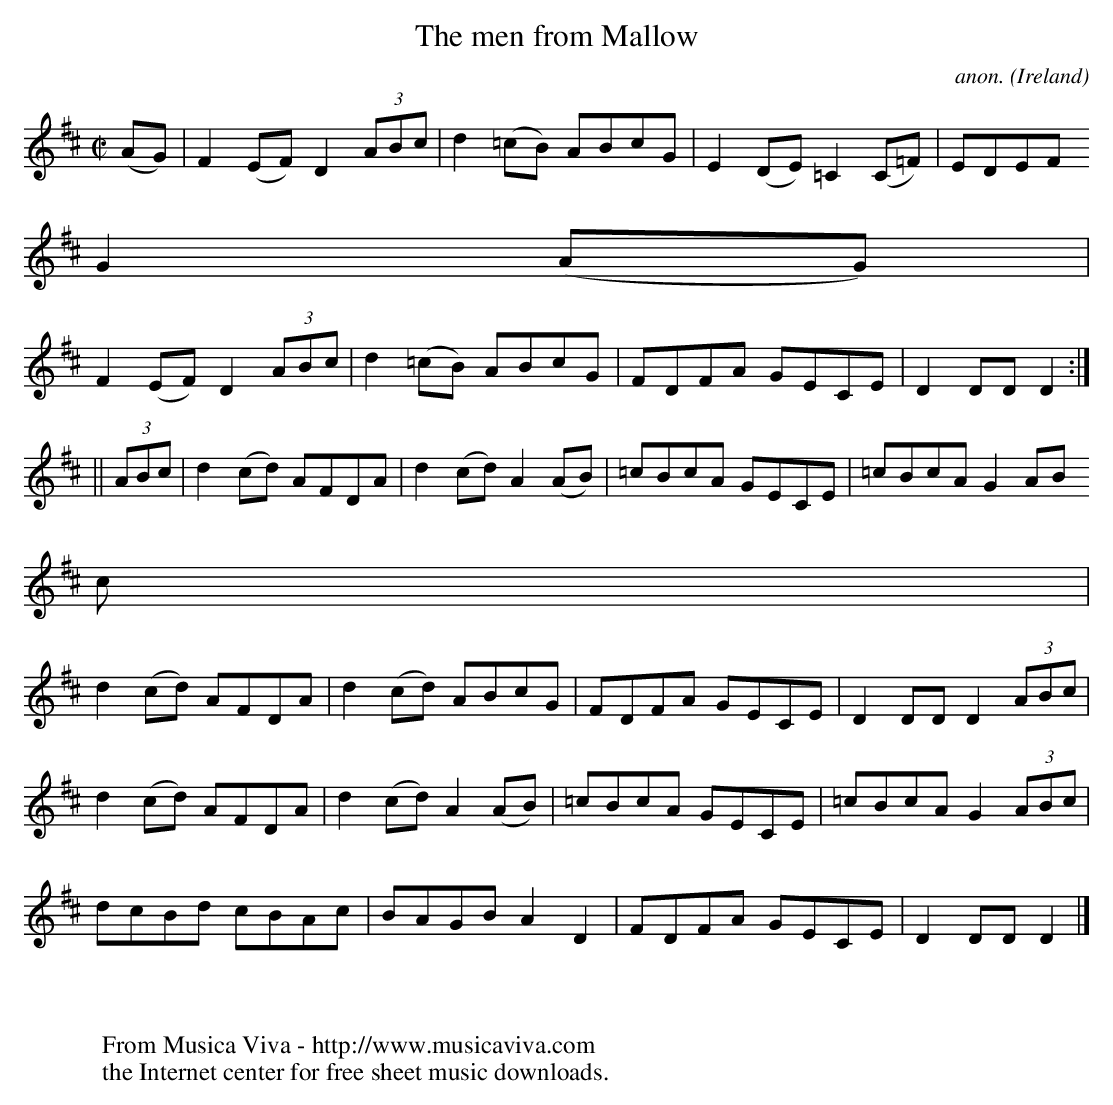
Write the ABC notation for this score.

X:1
T: The men from Mallow
C: anon.
O: Ireland
0.abc
M: C|
L: 1/8
K: D
(AG) | F2 (EF) D2 (3ABc | d2 (=cB) ABcG | E2 (DE) =C2 (C=F) | EDEF
G2 (AG)|
F2 (EF) D2 (3ABc | d2 (=cB) ABcG | FDFA GECE | D2 DD D2 :|
||(3ABc | d2 (cd) AFDA | d2 (cd) A2 (AB) | =cBcA GECE | =cBcA G2 (3AB
c |
d2 (cd) AFDA | d2 (cd) ABcG | FDFA GECE | D2 DD D2 (3ABc |
d2 (cd) AFDA | d2 (cd) A2 (AB) | =cBcA GECE | =cBcA G2 (3ABc |
dcBd cBAc | BAGB A2 D2 | FDFA GECE | D2 DD D2 |]
W:
W:
W: From Musica Viva - http://www.musicaviva.com
W: the Internet center for free sheet music downloads.
